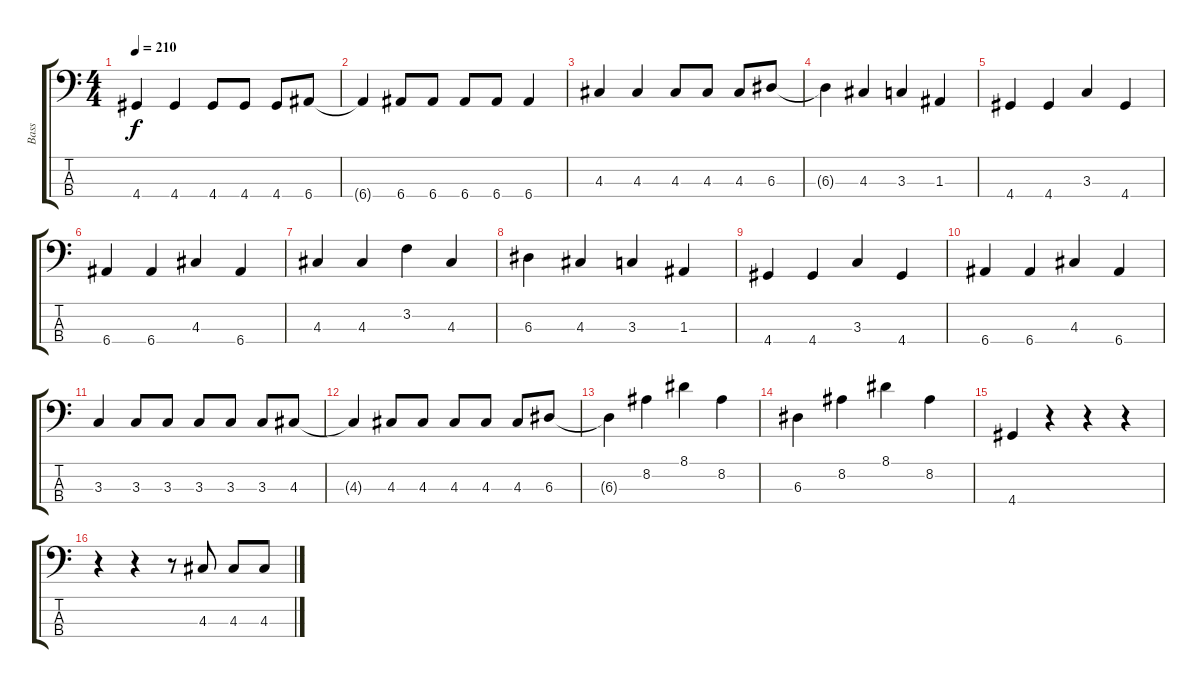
\track ("Bass" "Bass") {instrument electricbassfinger}
\staff {score tabs}
\tuning (G2 D2 A1 E1) {hide}
\ts (4 4)
\tempo 210
\clef f4
\ks c
4.4.4{dy f} 4.4.4 4.4.8 4.4.8 4.4.8 6.4.8 |
6.4{t}.4 6.4.8 6.4.8 6.4.8 6.4.8 6.4.4 |
4.3.4 4.3.4 4.3.8 4.3.8 4.3.8 6.3.8 |
6.3{t}.4 4.3.4 3.3.4 1.3.4 |
4.4.4 4.4.4 3.3.4 4.4.4 |
6.4.4 6.4.4 4.3.4 6.4.4 |
4.3.4 4.3.4 3.2.4 4.3.4 |
6.3.4 4.3.4 3.3.4 1.3.4 |
4.4.4 4.4.4 3.3.4 4.4.4 |
6.4.4 6.4.4 4.3.4 6.4.4 |
3.3.4 3.3.8 3.3.8 3.3.8 3.3.8 3.3.8 4.3.8 |
4.3{t}.4 4.3.8 4.3.8 4.3.8 4.3.8 4.3.8 6.3.8 |
6.3{t}.4 8.2.4 8.1.4 8.2.4 |
6.3.4 8.2.4 8.1.4 8.2.4 |
4.4.4 r.4 r.4 r.4 |
r.4 r.4 r.8 4.3.8 4.3.8 4.3.8
